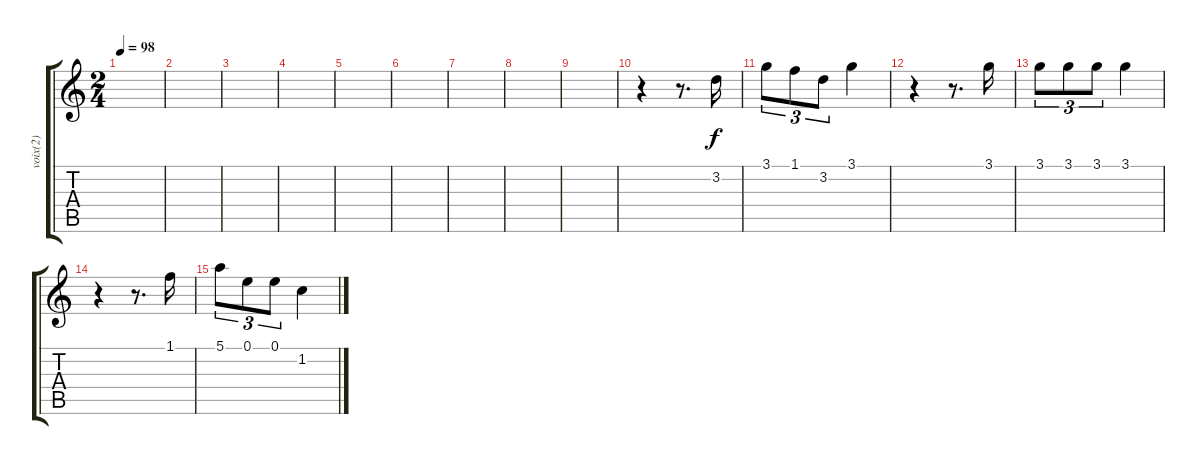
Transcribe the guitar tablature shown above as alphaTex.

\track ("voix(2)" "voix(2)") {instrument acousticguitarnylon}
\staff {score tabs}
\tuning (E4 B3 G3 D3 A2 E2) {hide}
\ts (2 4)
\tempo 98
\clef g2
\ks c
|
|
|
|
|
|
|
|
|
r.4 r.8{d} 3.2.16 |
3.1.8{tu (3 2)} 1.1.8{tu (3 2)} 3.2.8{tu (3 2)} 3.1.4 |
r.4 r.8{d} 3.1.16 |
3.1.8{tu (3 2)} 3.1.8{tu (3 2)} 3.1.8{tu (3 2)} 3.1.4 |
r.4 r.8{d} 1.1.16 |
5.1.8{tu (3 2)} 0.1.8{tu (3 2)} 0.1.8{tu (3 2)} 1.2.4
